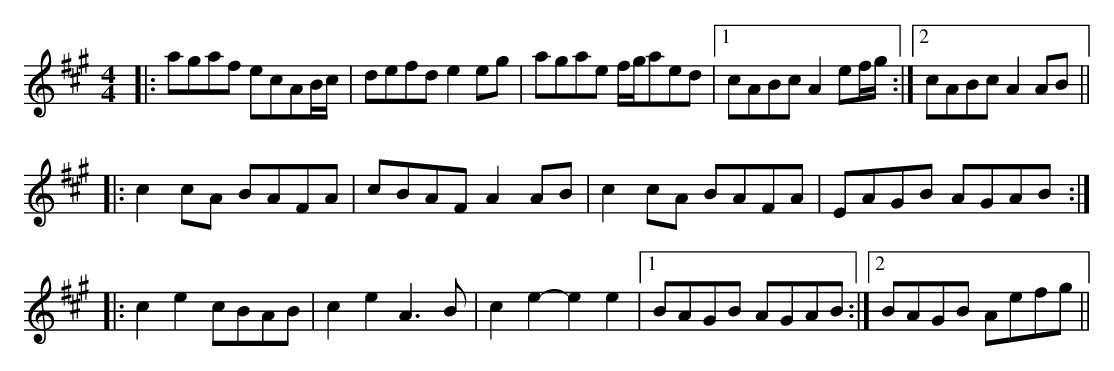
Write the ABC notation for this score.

X:1
M:4/4
K:A
|:agaf ecAB/c/|defd e2eg|agae f/g/aed|1 cABc A2ef/g/:|2 cABc A2AB||
|:c2cA BAFA|cBAF A2AB|c2cA BAFA|EAGB AGAB:|
|:c2e2 cBAB|c2e2 A3B|c2e2- e2e2|1 BAGB AGAB:|2 BAGB Aefg||
